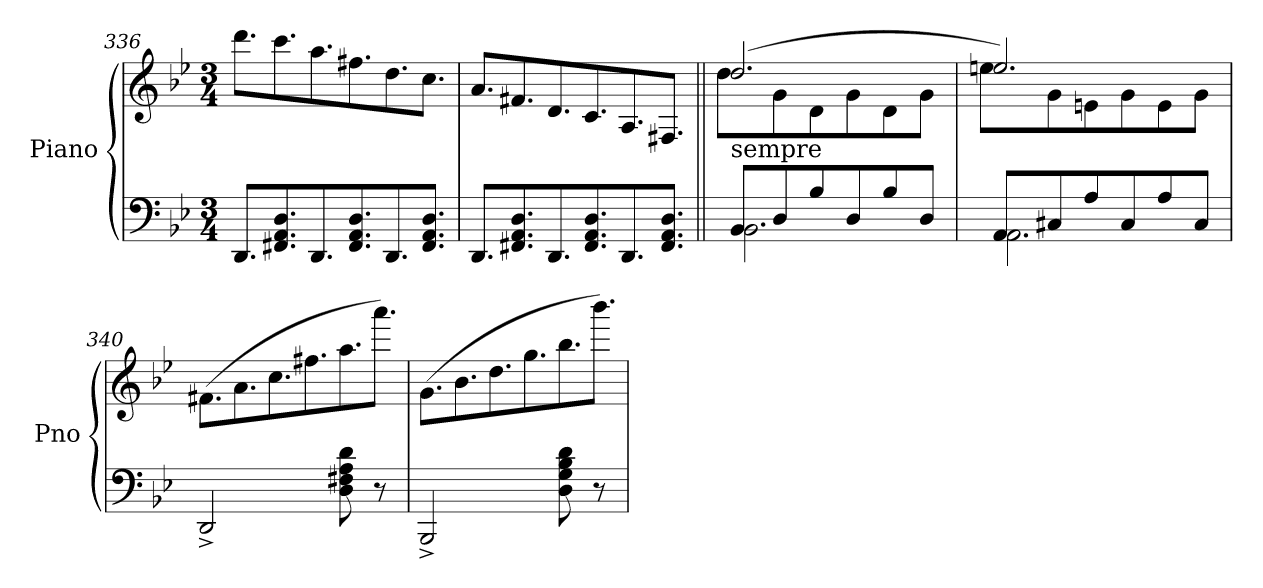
**kern	**kern
*part1	*part1
*staff2	*staff1
*I"Piano	*
*I'Pno	*
*clefF4	*clefG2
*k[b-e-]	*k[b-e-]
*B-:	*B-:
*M3/4	*M3/4
*Xtuplet	*Xtuplet
=336	=336
12.DD/L	12.ddd\L
12.FF#X/ 12.AA/ 12.D/	12.ccc\
12.DD/	12.aa\
12.FF#/ 12.AA/ 12.D/	12.ff#X\
12.DD/	12.dd\
12.FF#/ 12.AA/ 12.D/J	12.cc\J
!!LO:PB:g=z
=337	=337
12.DD/L	12.a/L
12.FF#X/ 12.AA/ 12.D/	12.f#X/
12.DD/	12.d/
12.FF#/ 12.AA/ 12.D/	12.c/
12.DD/	12.A/
12.FF#/ 12.AA/ 12.D/J	12.F#X/J
!!LO:PB:g=z
=338||	=338||
*^	*^
!	!	!LO:TX:b:t=sempre	!
8BB-/L	2.BB-\	(2.dd/	8dd\L
8D/	.	.	8g\
8B-/	.	.	8d\
8D/	.	.	8g\
8B-/	.	.	8d\
8D/J	.	.	8g\J
=339	=339	=339	=339
8AA/L	2.AA\	2.een/)	8ee\L
8C#X/	.	.	8g\
8A/	.	.	8en\
8C#/	.	.	8g\
8A/	.	.	8e\
8C#/J	.	.	8g\J
*v	*v	*	*
*	*v	*v
=340	=340
2DD^/	(12.f#X\L
.	12.a\
.	12.cc\
.	12.ff#X\
8D\ 8F#X\ 8A\ 8d\	12.aa\
8r	12.aaa\J)
=341	=341
2BBB-^/	(12.g\L
.	12.b-\
.	12.dd\
.	12.gg\
8D\ 8G\ 8B-\ 8d\	12.bb-\
8r	12.bbb-\J)
=	=
*-	*-
